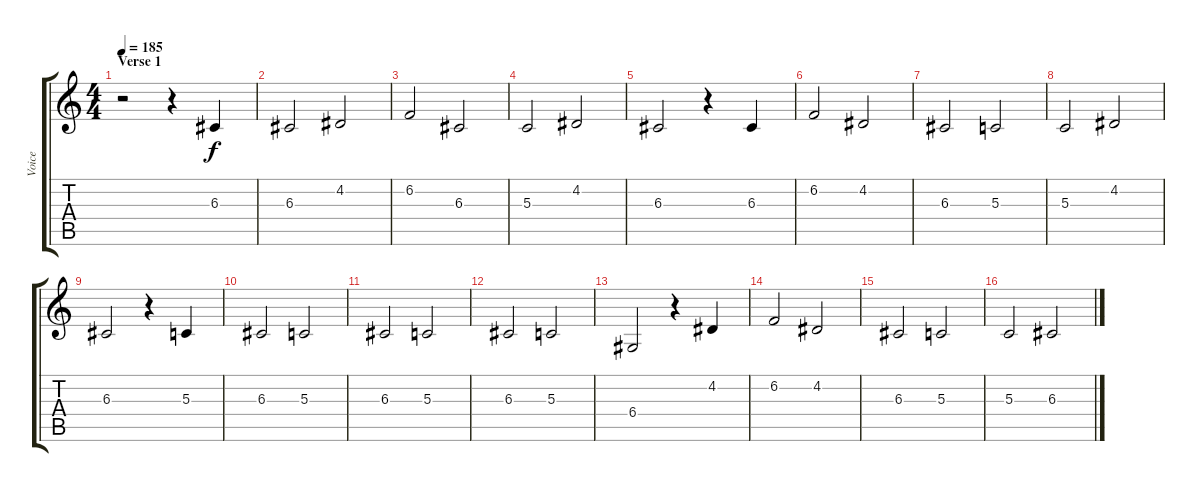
\track ("Voice" "Voice") {instrument englishhorn}
\staff {score tabs}
\tuning (E4 B3 G3 D3 A2 E2) {hide}
\ts (4 4)
\section ("" "Verse 1")
\tempo 185
\clef g2
\ks c
r.2{dy f} r.4 6.3.4 |
6.3.2 4.2.2 |
6.2.2 6.3.2 |
5.3.2 4.2.2 |
6.3.2 r.4 6.3.4 |
6.2.2 4.2.2 |
6.3.2 5.3.2 |
5.3.2 4.2.2 |
6.3.2 r.4 5.3.4 |
6.3.2 5.3.2 |
6.3.2 5.3.2 |
6.3.2 5.3.2 |
6.4.2 r.4 4.2.4 |
6.2.2 4.2.2 |
6.3.2 5.3.2 |
5.3.2 6.3.2
